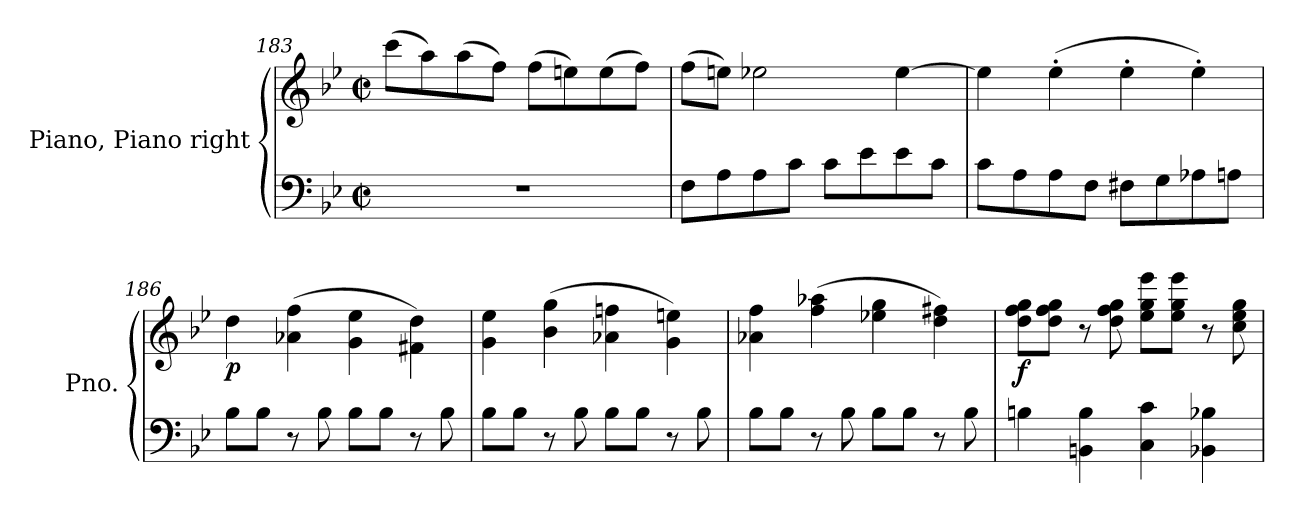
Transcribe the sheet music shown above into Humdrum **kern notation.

**kern	**kern	**dynam
*part1	*part1	*part1
*staff2	*staff1	*staff1/2
*I"Piano, Piano right	*	*
*I'Pno.	*	*
*clefF4	*clefG2	*
*k[b-e-]	*k[b-e-]	*
*M2/2	*M2/2	*
*met(c|)	*met(c|)	*
=183	=183	=183
1r	(>8ccc\L	.
.	8aa\)	.
.	(>8aa\	.
.	8ff\J)	.
.	(>8ff\L	.
.	8een\)	.
.	(>8ee\	.
.	8ff\J)	.
=184	=184	=184
8F\L	(>8ff\L	.
8A\	8een\J)	.
8A\	2ee-X\	.
8c\J	.	.
8c\L	.	.
8e-\	.	.
8e-\	[4ee-\	.
8c\J	.	.
!!LO:LB:g=z
=185	=185	=185
8c\L	4ee-\]	.
8A\	.	.
8A\	(>4ee-'\	.
8F\J	.	.
8F#X\L	4ee-'\	.
8G\	.	.
8A-X\	4ee-'\)	.
8An\J	.	.
=186	=186	=186
!	!	!LO:DY:b
8B-\L	4dd\	p
8B-\J	.	.
8r	(>4a-X\ 4ff\	.
8B-\	.	.
8B-\L	4g\ 4ee-\	.
8B-\J	.	.
8r	4f#X\ 4dd\)	.
8B-\	.	.
=187	=187	=187
8B-\L	4g\ 4ee-\	.
8B-\J	.	.
8r	(>4b-\ 4gg\	.
8B-\	.	.
8B-\L	4a-X\ 4ffn\	.
8B-\J	.	.
8r	4g\ 4een\)	.
8B-\	.	.
=188	=188	=188
8B-\L	4a-X\ 4ff\	.
8B-\J	.	.
8r	(>4ff\ 4aa-X\	.
8B-\	.	.
8B-\L	4ee-X\ 4gg\	.
8B-\J	.	.
8r	4dd\ 4ff#X\)	.
8B-\	.	.
!!LO:LB:g=z
=189	=189	=189
!	!	!LO:DY:b
4Bn\	8dd\ 8ff\ 8gg\L	f
.	8dd\ 8ff\ 8gg\J	.
4BBn\ 4B\	8r	.
.	8dd\ 8ff\ 8gg\	.
4C\ 4c\	8ee-\ 8gg\ 8eee-\L	.
.	8ee-\ 8gg\ 8eee-\J	.
4BB-X\ 4B-X\	8r	.
.	8cc\ 8ee-\ 8gg\	.
=	=	=
*-	*-	*-
